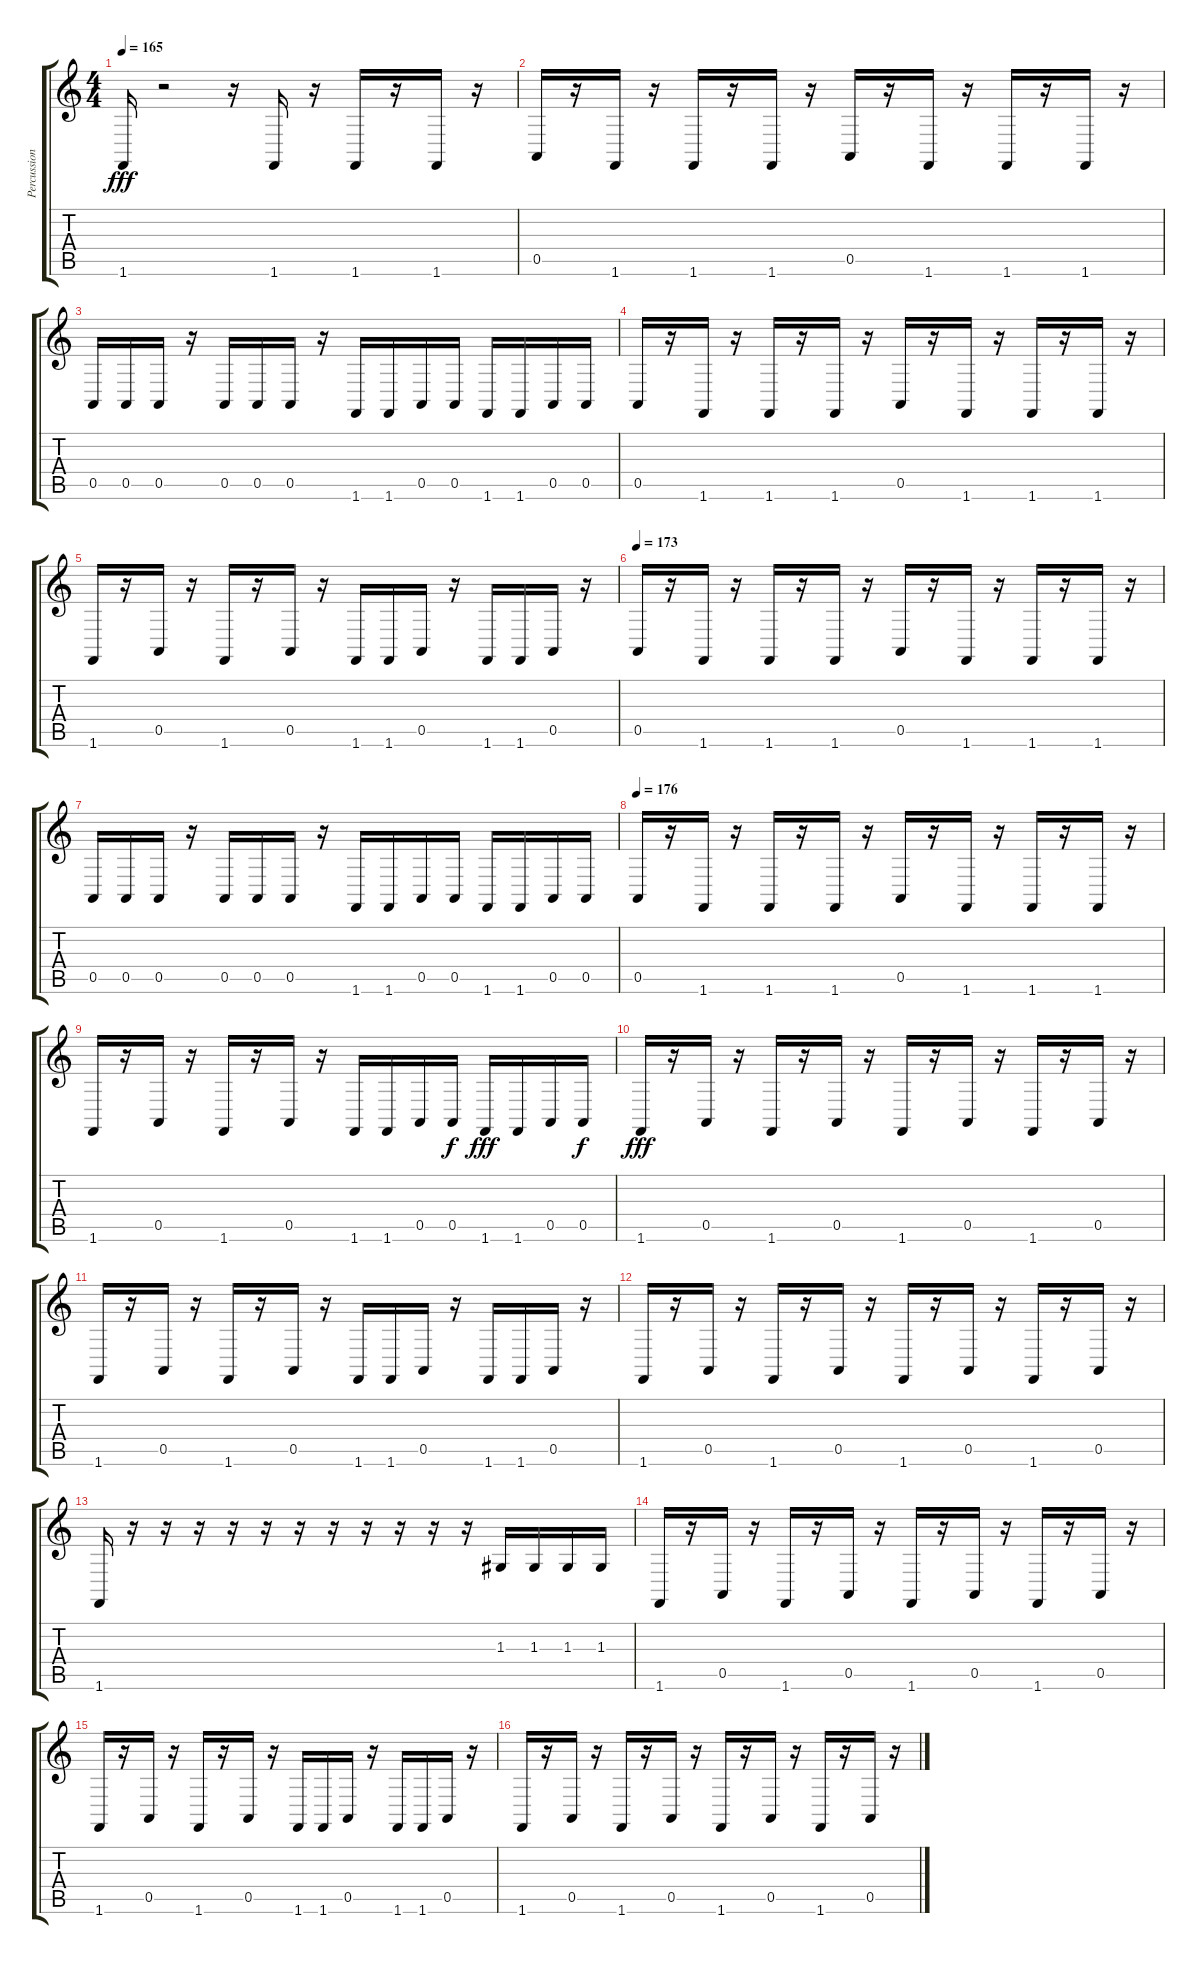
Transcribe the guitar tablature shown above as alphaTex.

\track ("Percussion" "Percussion") {instrument melodictom}
\staff {score tabs}
\tuning (E4 B3 G3 D3 A2 E2) {hide}
\ts (4 4)
\tempo 165
\clef g2
\ks c
1.6.16{dy fff} r.2 r.16 1.6.16 r.16 1.6.16 r.16 1.6.16 r.16 |
0.5.16{balance 8} r.16 1.6.16{balance 16} r.16 1.6.16 r.16 1.6.16 r.16 0.5.16{balance 8} r.16 1.6.16{balance 16} r.16 1.6.16 r.16 1.6.16 r.16 |
0.5.16{balance 4} 0.5.16 0.5.16 r.16 0.5.16 0.5.16 0.5.16 r.16 1.6.16{balance 16} 1.6.16 0.5.16{balance 4} 0.5.16 1.6.16{balance 16} 1.6.16 0.5.16{balance 4} 0.5.16 |
0.5.16 r.16 1.6.16{balance 16} r.16 1.6.16 r.16 1.6.16 r.16 0.5.16{balance 8} r.16 1.6.16{balance 16} r.16 1.6.16 r.16 1.6.16 r.16 |
1.6.16 r.16 0.5.16{balance 8} r.16 1.6.16{balance 16} r.16 0.5.16{balance 8} r.16 1.6.16{balance 16} 1.6.16 0.5.16{balance 4} r.16 1.6.16{balance 16} 1.6.16 0.5.16{balance 4} r.16 |
\tempo 173
0.5.16 r.16 1.6.16{balance 16} r.16 1.6.16 r.16 1.6.16 r.16 0.5.16{balance 8} r.16 1.6.16{balance 16} r.16 1.6.16 r.16 1.6.16 r.16 |
0.5.16{balance 4} 0.5.16 0.5.16 r.16 0.5.16 0.5.16 0.5.16 r.16 1.6.16{balance 16} 1.6.16 0.5.16{balance 4} 0.5.16 1.6.16{balance 16} 1.6.16 0.5.16{balance 4} 0.5.16 |
\tempo 176
0.5.16 r.16 1.6.16{balance 16} r.16 1.6.16 r.16 1.6.16 r.16 0.5.16{balance 8} r.16 1.6.16{balance 16} r.16 1.6.16 r.16 1.6.16 r.16 |
1.6.16 r.16 0.5.16{balance 8} r.16 1.6.16{balance 16} r.16 0.5.16{balance 8} r.16 1.6.16{balance 16} 1.6.16 0.5.16{balance 4} 0.5.16{dy f} 1.6.16{dy fff balance 16} 1.6.16 0.5.16{balance 4} 0.5.16{dy f} |
1.6.16{dy fff balance 8} r.16 0.5.16 r.16 1.6.16 r.16 0.5.16 r.16 1.6.16 r.16 0.5.16 r.16 1.6.16 r.16 0.5.16 r.16 |
1.6.16 r.16 0.5.16 r.16 1.6.16 r.16 0.5.16 r.16 1.6.16{balance 12} 1.6.16 0.5.16{balance 0} r.16 1.6.16{balance 12} 1.6.16 0.5.16{balance 0} r.16 |
1.6.16{balance 8} r.16 0.5.16 r.16 1.6.16 r.16 0.5.16 r.16 1.6.16 r.16 0.5.16 r.16 1.6.16 r.16 0.5.16 r.16 |
1.6.16{balance 16} r.16{balance 14} r.16{balance 13} r.16{balance 12} r.16{balance 10} r.16{balance 9} r.16{balance 7} r.16{balance 6} r.16{balance 4} r.16{balance 3} r.16{balance 2} r.16{balance 0} 1.3.16 1.3.16 1.3.16 1.3.16 |
1.6.16{balance 8} r.16 0.5.16 r.16 1.6.16 r.16 0.5.16 r.16 1.6.16 r.16 0.5.16 r.16 1.6.16 r.16 0.5.16 r.16 |
1.6.16 r.16 0.5.16 r.16 1.6.16 r.16 0.5.16 r.16 1.6.16{balance 12} 1.6.16 0.5.16{balance 0} r.16 1.6.16{balance 12} 1.6.16 0.5.16{balance 0} r.16 |
1.6.16{balance 8} r.16 0.5.16 r.16 1.6.16 r.16 0.5.16 r.16 1.6.16 r.16 0.5.16 r.16 1.6.16 r.16 0.5.16 r.16
